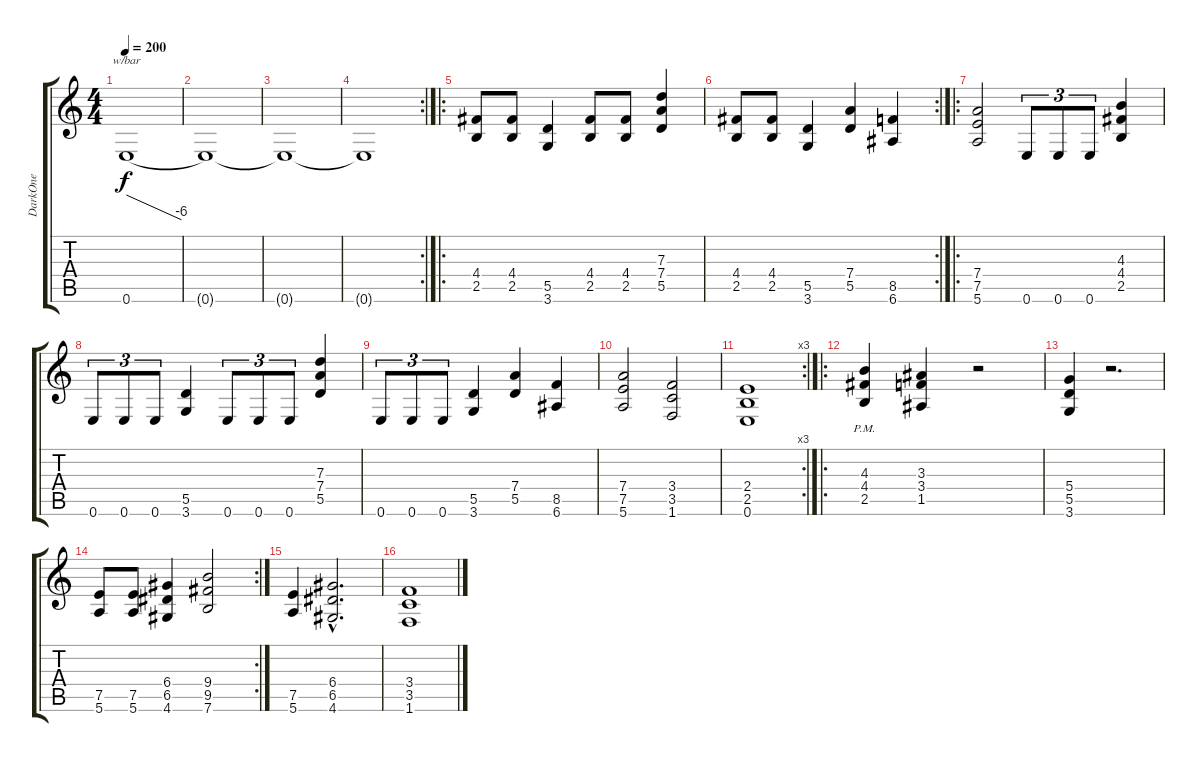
\track ("DarkOne" "DarkOne") {instrument distortionguitar}
\staff {score tabs}
\tuning (E4 B3 G3 D3 A2 E2) {hide}
\ts (4 4)
\tempo 200
\clef g2
\ks c
0.6.1{tbe (dive default 0 0 60 -24) dy f instrument distortionguitar} |
0.6{t}.1 |
0.6{t}.1 |
\rc 2
0.6{t}.1 |
\ro
(4.4 2.5).8 (4.4 2.5).8 (5.5 3.6).4 (4.4 2.5).8 (4.4 2.5).8 (7.3 7.4 5.5).4 |
\rc 2
(4.4 2.5).8 (4.4 2.5).8 (5.5 3.6).4 (7.4 5.5).4 (8.5 6.6).4 |
\ro
(7.4 7.5 5.6).2 0.6.8{tu (3 2)} 0.6.8{tu (3 2)} 0.6.8{tu (3 2)} (4.3 4.4 2.5).4 |
0.6.8{tu (3 2)} 0.6.8{tu (3 2)} 0.6.8{tu (3 2)} (5.5 3.6).4 0.6.8{tu (3 2)} 0.6.8{tu (3 2)} 0.6.8{tu (3 2)} (7.3 7.4 5.5).4 |
0.6.8{tu (3 2)} 0.6.8{tu (3 2)} 0.6.8{tu (3 2)} (5.5 3.6).4 (7.4 5.5).4 (8.5 6.6).4 |
(7.4 7.5 5.6).2 (3.4 3.5 1.6).2 |
\rc 3
(2.4 2.5 0.6).1 |
\ro
(4.3{pm} 4.4{pm} 2.5{pm}).4 (3.3 3.4 1.5).4 r.2 |
(5.4 5.5 3.6).4 r.2{d} |
\rc 2
(7.5 5.6).8 (7.5 5.6).8 (6.4 6.5 4.6).4 (9.4 9.5 7.6).2 |
(7.5 5.6).4 (6.4{hac} 6.5{hac} 4.6{hac}).2{d} |
(3.4 3.5 1.6).1
